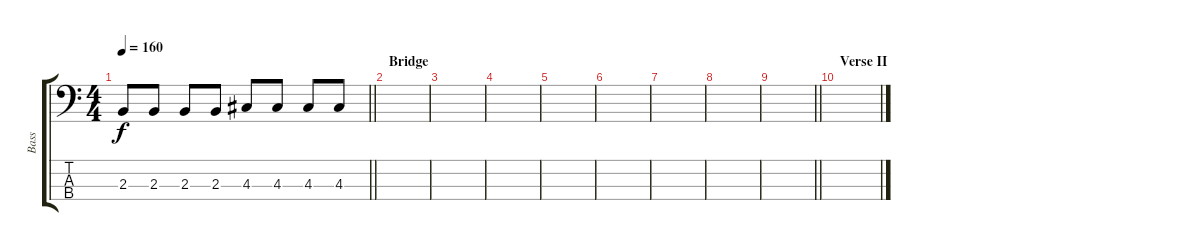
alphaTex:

\track ("Bass" "Bass") {instrument electricbassfinger}
\staff {score tabs}
\tuning (G2 D2 A1 E1) {hide}
\ts (4 4)
\tempo 160
\clef f4
\barLineRight lightlight
\ks c
2.3.8{dy f} 2.3.8 2.3.8 2.3.8 4.3.8 4.3.8 4.3.8 4.3.8 |
\section ("" "Bridge")
|
|
|
|
|
|
|
\barLineRight lightlight
|
\section ("" "Verse II")
